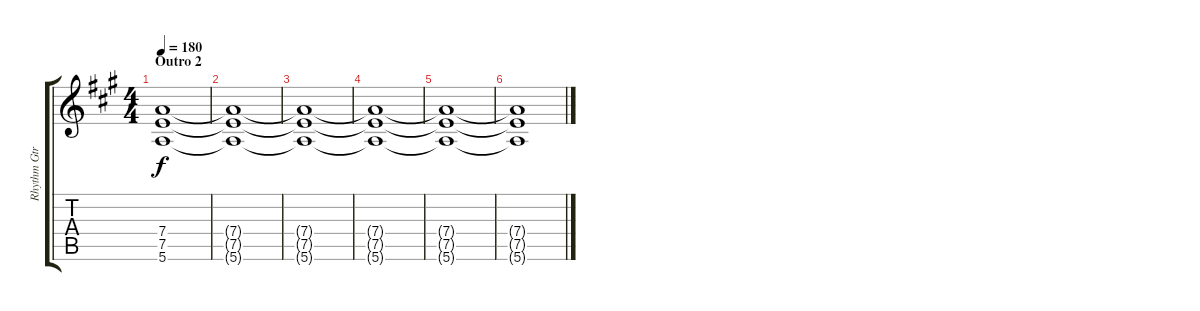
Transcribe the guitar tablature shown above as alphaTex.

\track ("Rhythm Gtr. - Frank Iero" "Rhythm Gtr") {instrument distortionguitar}
\staff {score tabs}
\tuning (E4 B3 G3 D3 A2 E2) {hide}
\ts (4 4)
\section ("" "Outro 2")
\tempo 180
\clef g2
\ks a
(7.4 7.5 5.6).1{dy f volume 6} |
(7.4{t} 7.5{t} 5.6{t}).1 |
(7.4{t} 7.5{t} 5.6{t}).1 |
(7.4{t} 7.5{t} 5.6{t}).1{volume 0} |
(7.4{t} 7.5{t} 5.6{t}).1 |
(7.4{t} 7.5{t} 5.6{t}).1
